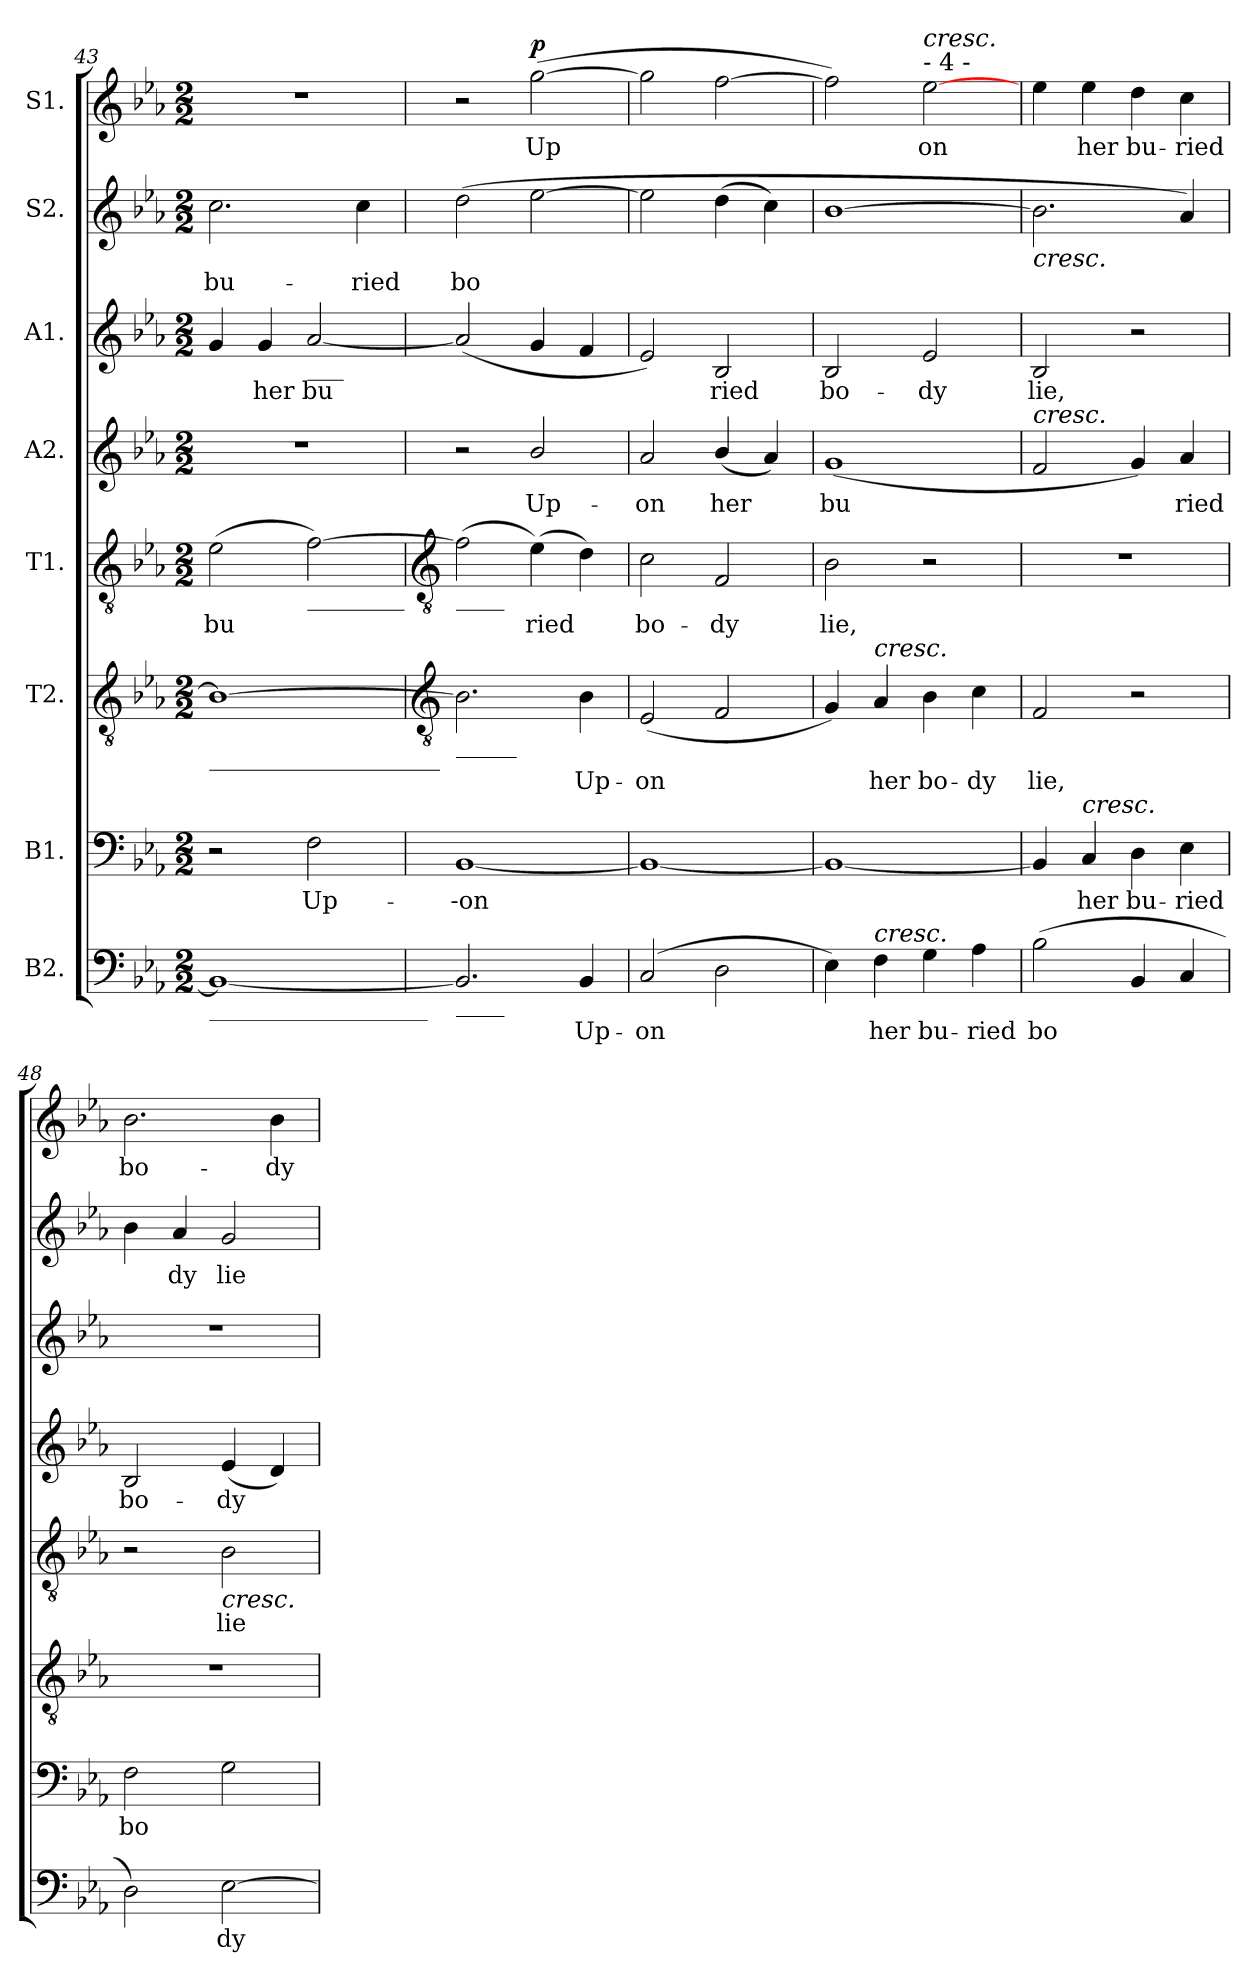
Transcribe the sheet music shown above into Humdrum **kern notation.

**kern	**text	**kern	**text	**kern	**text	**kern	**text	**kern	**text	**kern	**text	**kern	**text	**kern	**text	**dynam
*part8	*part8	*part7	*part7	*part6	*part6	*part5	*part5	*part4	*part4	*part3	*part3	*part2	*part2	*part1	*part1	*part1
*staff8	*staff8	*staff7	*staff7	*staff6	*staff6	*staff5	*staff5	*staff4	*staff4	*staff3	*staff3	*staff2	*staff2	*staff1	*staff1	*staff1
*I"B2.	*	*I"B1.	*	*I"T2.	*	*I"T1.	*	*I"A2.	*	*I"A1.	*	*I"S2.	*	*I"S1.	*	*
*clefF4	*	*clefF4	*	*clefGv2	*	*clefGv2	*	*clefG2	*	*clefG2	*	*clefG2	*	*clefG2	*	*
*k[b-e-a-]	*	*k[b-e-a-]	*	*k[b-e-a-]	*	*k[b-e-a-]	*	*k[b-e-a-]	*	*k[b-e-a-]	*	*k[b-e-a-]	*	*k[b-e-a-]	*	*
*E-:	*	*E-:	*	*E-:	*	*E-:	*	*E-:	*	*E-:	*	*E-:	*	*E-:	*	*
*M2/2	*	*M2/2	*	*M2/2	*	*M2/2	*	*M2/2	*	*M2/2	*	*M2/2	*	*M2/2	*	*
=43	=43	=43	=43	=43	=43	=43	=43	=43	=43	=43	=43	=43	=43	=43	=43	=43
!	!	!	!	!LO:TX:b:t=___________________	!	!	!	!	!	!	!	!	!	!	!	!
!LO:TX:b:t=__________________	!	!	!	!	!	!	!	!	!	!	!	!	!	!	!	!
!	!	!	!	!	!	!	!LO:LY:b	!	!	!	!	!	!LO:LY:b	!	!	!
1BB-_	.	2r	.	1B-_	.	(>2e-	bu	1r	.	4g	.	2.cc	bu-	1r	.	.
!	!	!	!	!	!	!	!	!	!	!	!LO:LY:b	!	!	!	!	!
.	.	.	.	.	.	.	.	.	.	4g	her	.	.	.	.	.
!	!	!	!	!	!	!	!	!	!	!LO:TX:b:t=___	!	!	!	!	!	!
!	!	!	!	!	!	!LO:TX:b:t=________	!	!	!	!	!	!	!	!	!	!
!	!	!	!LO:LY:b	!	!	!	!	!	!	!	!LO:LY:b	!	!	!	!	!
.	.	2F	Up-	.	.	[2f)	.	.	.	[2a-	bu	.	.	.	.	.
!	!	!	!	!	!	!	!	!	!	!	!	!	!LO:LY:b	!	!	!
.	.	.	.	.	.	.	.	.	.	.	.	4cc	-ried	.	.	.
!!LO:LB:g=z
=44	=44	=44	=44	=44	=44	=44	=44	=44	=44	=44	=44	=44	=44	=44	=44	=44
*	*	*	*	*clefGv2	*	*clefGv2	*	*	*	*	*	*	*	*	*	*
!	!	!	!	!	!	!LO:TX:b:t=____	!	!	!	!	!	!	!	!	!	!
!	!	!	!	!LO:TX:b:t=_____	!	!	!	!	!	!	!	!	!	!	!	!
!LO:TX:b:t=____	!	!	!	!	!	!	!	!	!	!	!	!	!	!	!	!
!	!	!	!LO:LY:b	!	!	!	!	!	!	!	!	!	!LO:LY:b	!	!	!
2.BB-]	.	[1BB-	--on	2.B-]	.	(>2f]	.	2r	.	(<2a-]	.	(>2dd	bo	2r	.	.
!	!	!	!	!	!	!	!LO:LY:b	!	!LO:LY:b	!	!	!	!	!	!LO:LY:b	!LO:DY:a
.	.	.	.	.	.	(>4e-)	ried	2b-/	Up-	4g	.	[2ee-	.	(>[2gg	Up	p
!	!LO:LY:b	!	!	!	!LO:LY:b	!	!	!	!	!	!	!	!	!	!	!
4BB-	Up-	.	.	4B-	Up-	4d)	.	.	.	4f	.	.	.	.	.	.
=45	=45	=45	=45	=45	=45	=45	=45	=45	=45	=45	=45	=45	=45	=45	=45	=45
!	!LO:LY:b	!	!	!	!LO:LY:b	!	!LO:LY:b	!	!LO:LY:b	!	!	!	!	!	!	!
(>2C	-on	1BB-_	.	(<2E-	-on	2c	bo-	2a-/	-on	2e-)	.	2ee-]	.	2gg]	.	.
!	!	!	!	!	!	!	!LO:LY:b	!	!LO:LY:b	!	!LO:LY:b	!	!	!	!	!
2D	.	.	.	2F	.	2F	-dy	(<4b-/	her	2B-	ried	(>4dd	.	[2ff	.	.
.	.	.	.	.	.	.	.	4a-)	.	.	.	4cc)	.	.	.	.
=46	=46	=46	=46	=46	=46	=46	=46	=46	=46	=46	=46	=46	=46	=46	=46	=46
!	!	!	!	!	!	!	!LO:LY:b	!	!LO:LY:b	!	!LO:LY:b	!	!	!	!	!
4E-)	.	1BB-_	.	4G)	.	2B-	lie,	(<1g	bu	2B-	bo-	[1b-	.	2ff])	.	.
!	!	!	!	!LO:TX:a:i:t=cresc.	!	!	!	!	!	!	!	!	!	!	!	!
!LO:TX:a:i:t=cresc.	!	!	!	!	!	!	!	!	!	!	!	!	!	!	!	!
!	!LO:LY:b	!	!	!	!LO:LY:b	!	!	!	!	!	!	!	!	!	!	!
4F	her	.	.	4A-	her	.	.	.	.	.	.	.	.	.	.	.
!	!	!	!	!	!	!	!	!	!	!	!	!	!	!LO:TX:a:t=- 4 -	!	!
!	!	!	!	!	!	!	!	!	!	!	!	!	!	!LO:TX:a:i:t=cresc.	!	!
!	!LO:LY:b	!	!	!	!LO:LY:b	!	!	!	!	!	!LO:LY:b	!	!	!	!LO:LY:b	!
4G	bu-	.	.	4B-	bo-	2r	.	.	.	2e-	-dy	.	.	[2ee-	on	.
!	!LO:LY:b	!	!	!	!LO:LY:b	!	!	!	!	!	!	!	!	!	!	!
4A-	-ried	.	.	4c	-dy	.	.	.	.	.	.	.	.	.	.	.
=47	=47	=47	=47	=47	=47	=47	=47	=47	=47	=47	=47	=47	=47	=47	=47	=47
!	!	!	!	!	!	!	!	!	!	!	!	!LO:TX:b:i:t=cresc.	!	!	!	!
!	!	!	!	!	!	!	!	!LO:TX:a:i:t=cresc.	!	!	!	!	!	!	!	!
!	!LO:LY:b	!	!	!	!LO:LY:b	!	!	!	!	!	!LO:LY:b	!	!	!	!	!
(>2B-	bo	4BB-]	.	2F	lie,	1r	.	2f	.	2B-	lie,	2.b-]	.	4ee-	.	.
!	!	!LO:TX:a:i:t=cresc.	!	!	!	!	!	!	!	!	!	!	!	!	!	!
!	!	!	!LO:LY:b	!	!	!	!	!	!	!	!	!	!	!	!LO:LY:b	!
.	.	4C	her	.	.	.	.	.	.	.	.	.	.	4ee-	her	.
!	!	!	!LO:LY:b	!	!	!	!	!	!	!	!	!	!	!	!LO:LY:b	!
4BB-	.	4D	bu-	2r	.	.	.	4g)	.	2r	.	.	.	4dd	bu-	.
!	!	!	!LO:LY:b	!	!	!	!	!	!LO:LY:b	!	!	!	!	!	!LO:LY:b	!
4C	.	4E-	-ried	.	.	.	.	4a-	ried	.	.	4a-)	.	4cc	-ried	.
=48	=48	=48	=48	=48	=48	=48	=48	=48	=48	=48	=48	=48	=48	=48	=48	=48
!	!	!	!LO:LY:b	!	!	!	!	!	!LO:LY:b	!	!	!	!	!	!LO:LY:b	!
2D)	.	2F	bo	1r	.	2r	.	2B-	bo-	1r	.	4b-	.	2.b-	bo-	.
!	!	!	!	!	!	!	!	!	!	!	!	!	!LO:LY:b	!	!	!
.	.	.	.	.	.	.	.	.	.	.	.	4a-	dy	.	.	.
!	!	!	!	!	!	!LO:TX:b:i:t=cresc.	!	!	!	!	!	!	!	!	!	!
!	!LO:LY:b	!	!	!	!	!	!LO:LY:b	!	!LO:LY:b	!	!	!	!LO:LY:b	!	!	!
[2E-	dy	2G	.	.	.	2B-	lie	(<4e-	-dy	.	.	2g	lie	.	.	.
!	!	!	!	!	!	!	!	!	!	!	!	!	!	!	!LO:LY:b	!
.	.	.	.	.	.	.	.	4d)	.	.	.	.	.	4b-	-dy	.
=	=	=	=	=	=	=	=	=	=	=	=	=	=	=	=	=
*-	*-	*-	*-	*-	*-	*-	*-	*-	*-	*-	*-	*-	*-	*-	*-	*-
